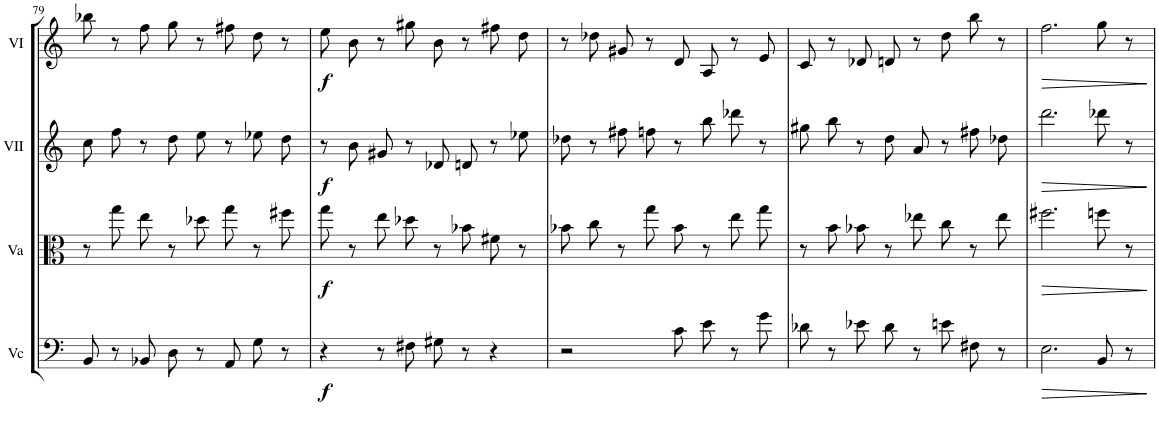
**kern	**dynam	**kern	**dynam	**kern	**dynam	**kern	**dynam
*part4	*part4	*part3	*part3	*part2	*part2	*part1	*part1
*staff4	*staff4	*staff3	*staff3	*staff2	*staff2	*staff1	*staff1
*I"Vc	*	*I"Va	*	*I"VII	*	*I"VI	*
*I'Vc	*	*I'Va	*	*I'VII	*	*I'VI	*
!!LO:PB:g=z
*clefF4	*	*clefC3	*	*clefG2	*	*clefG2	*
*k[]	*	*k[]	*	*k[]	*	*k[]	*
*M4/4	*	*M4/4	*	*M4/4	*	*M4/4	*
=79	=79	=79	=79	=79	=79	=79	=79
8BB/	.	8r	.	8cc\L	.	8bb-X\	.
8r	.	8gg\	.	8ff\J	.	8r	.
8BB-X/L	.	8ee\	.	8r	.	8ff\L	.
8D/J	.	8r	.	8dd\	.	8gg\J	.
8r	.	8dd-X\L	.	8ee\	.	8r	.
8AA/	.	8gg\J	.	8r	.	8ff#X\	.
8G\	.	8r	.	8ee-X\L	.	8dd\	.
8r	.	8ff#X\	.	8dd\J	.	8r	.
=80	=80	=80	=80	=80	=80	=80	=80
!	!LO:DY:b	!	!LO:DY:b	!	!LO:DY:b	!	!LO:DY:b
4r	f	8gg\	f	8r	f	8ee\L	f
.	.	8r	.	8b\	.	8b\J	.
8r	.	8ee\L	.	8g#X/	.	8r	.
8F#X\	.	8dd-X\J	.	8r	.	8gg#X\	.
8G#X\	.	8r	.	8d-X/L	.	8b\	.
8r	.	8b-X\	.	8dn/J	.	8r	.
4r	.	8f#X\	.	8r	.	8ff#X\L	.
.	.	8r	.	8ee-X\	.	8dd\J	.
=81	=81	=81	=81	=81	=81	=81	=81
2r	.	8b-X\L	.	8dd-X\	.	8r	.
.	.	8cc\J	.	8r	.	8dd-X\	.
.	.	8r	.	8ff#X\L	.	8g#X/	.
.	.	8gg\	.	8ffn\J	.	8r	.
8c\L	.	8b-\	.	8r	.	8d/L	.
8e\J	.	8r	.	8bb\	.	8A/J	.
8r	.	8ee\L	.	8ddd-X\	.	8r	.
8g\	.	8gg\J	.	8r	.	8e/	.
=82	=82	=82	=82	=82	=82	=82	=82
8d-X\	.	8r	.	8gg#X\L	.	8c/	.
8r	.	8b\	.	8bb\J	.	8r	.
8e-X\L	.	8b-X\	.	8r	.	8d-X/L	.
8d-\J	.	8r	.	8dd\	.	8dn/J	.
8r	.	8ee-X\L	.	8a/	.	8r	.
8en\	.	8cc\J	.	8r	.	8dd\	.
8F#X\	.	8r	.	8ff#X\L	.	8bb\	.
8r	.	8ee-\	.	8dd-X\J	.	8r	.
=83	=83	=83	=83	=83	=83	=83	=83
!	!LO:HP:b	!	!LO:HP:b	!	!LO:HP:b	!	!LO:HP:b
2.E\	>	2.ff#X\	>	2.ddd\	>	2.ff\	>
8BB/	.	8ffn\	.	8ddd-X\	.	8gg\	.
8r	.	8r	.	8r	.	8r	.
.	]	.	]	.	]	.	]
=	=	=	=	=	=	=	=
*-	*-	*-	*-	*-	*-	*-	*-
